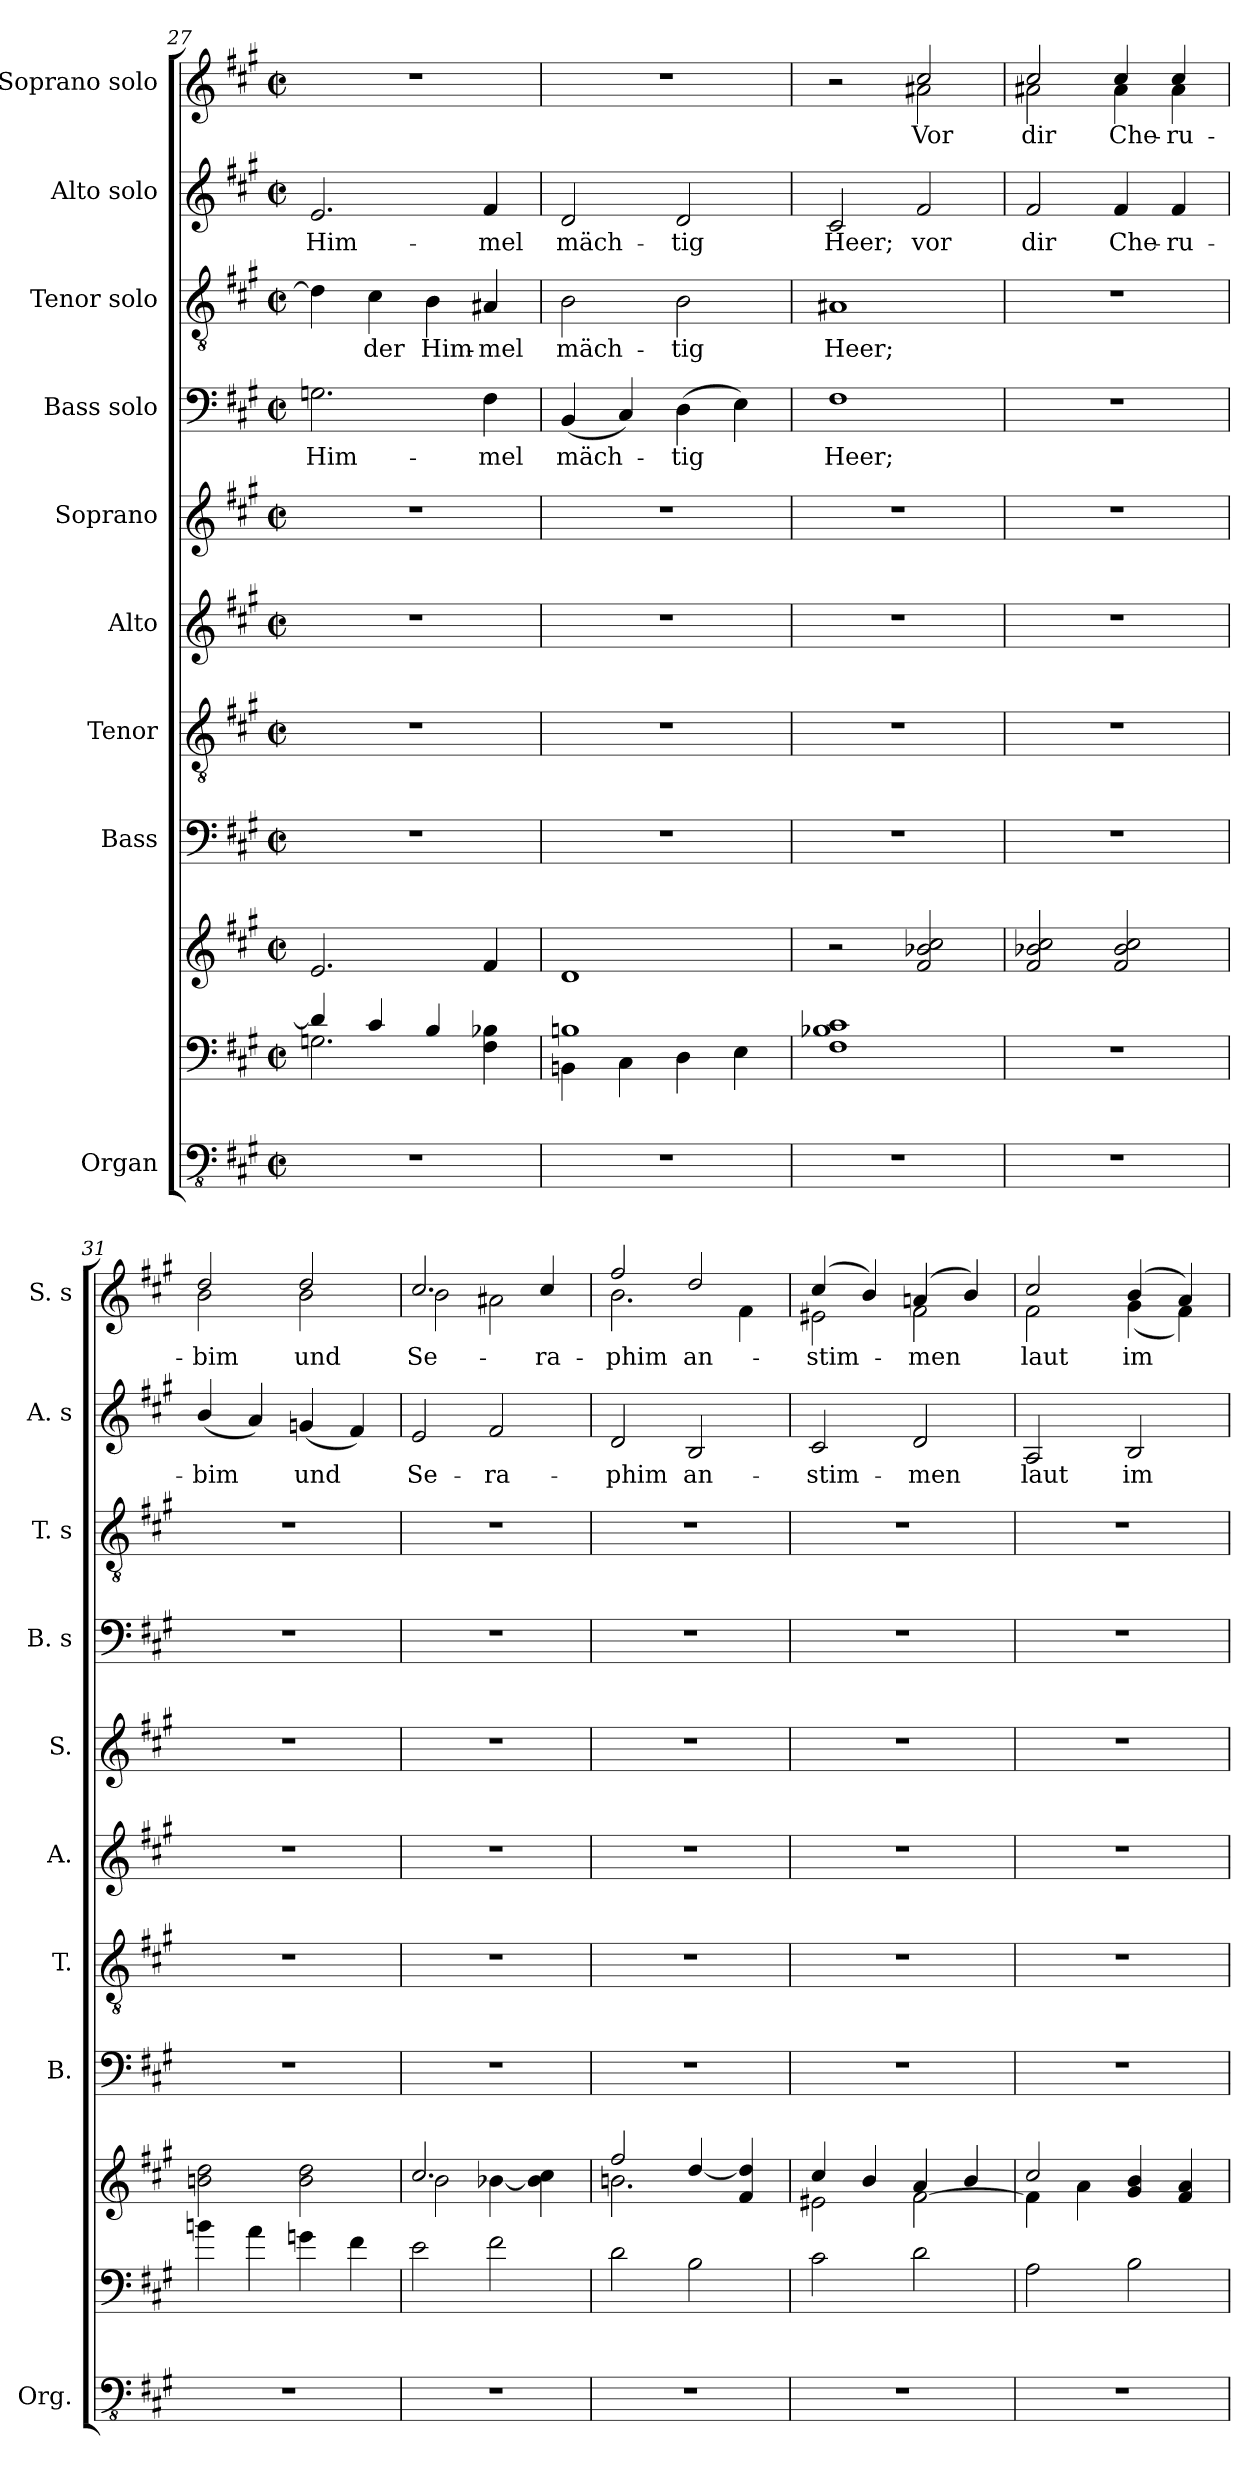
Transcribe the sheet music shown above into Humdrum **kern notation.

**kern	**kern	**kern	**kern	**kern	**kern	**kern	**kern	**text	**kern	**text	**kern	**text	**kern	**text
*part9	*part9	*part9	*part8	*part7	*part6	*part5	*part4	*part4	*part3	*part3	*part2	*part2	*part1	*part1
*staff11	*staff10	*staff9	*staff8	*staff7	*staff6	*staff5	*staff4	*staff4	*staff3	*staff3	*staff2	*staff2	*staff1	*staff1
*I"Organ	*	*	*I"Bass	*I"Tenor	*I"Alto	*I"Soprano	*I"Bass solo	*	*I"Tenor solo	*	*I"Alto solo	*	*I"Soprano solo	*
*I'Org.	*	*	*I'B.	*I'T.	*I'A.	*I'S.	*I'B. s	*	*I'T. s	*	*I'A. s	*	*I'S. s	*
*clefFv4	*clefF4	*clefG2	*clefF4	*clefGv2	*clefG2	*clefG2	*clefF4	*	*clefGv2	*	*clefG2	*	*clefG2	*
*k[f#c#g#]	*k[f#c#g#]	*k[f#c#g#]	*k[f#c#g#]	*k[f#c#g#]	*k[f#c#g#]	*k[f#c#g#]	*k[f#c#g#]	*	*k[f#c#g#]	*	*k[f#c#g#]	*	*k[f#c#g#]	*
*M2/2	*M2/2	*M2/2	*M2/2	*M2/2	*M2/2	*M2/2	*M2/2	*	*M2/2	*	*M2/2	*	*M2/2	*
*met(c|)	*met(c|)	*met(c|)	*met(c|)	*met(c|)	*met(c|)	*met(c|)	*met(c|)	*	*met(c|)	*	*met(c|)	*	*met(c|)	*
=27	=27	=27	=27	=27	=27	=27	=27	=27	=27	=27	=27	=27	=27	=27
*	*^	*	*	*	*	*	*	*	*	*	*	*	*	*
!	!	!	!	!	!	!	!	!	!LO:LY:b	!	!	!	!LO:LY:b	!	!
1r	2.Gn\	4d/]	2.e/	1r	1r	1r	1r	2.Gn\	Him-	4d\]	.	2.e/	Him-	1r	.
!	!	!	!	!	!	!	!	!	!	!	!LO:LY:b	!	!	!	!
.	.	4c#/	.	.	.	.	.	.	.	4c#\	der	.	.	.	.
!	!	!	!	!	!	!	!	!	!	!	!LO:LY:b	!	!	!	!
.	.	4B/	.	.	.	.	.	.	.	4B\	Him-	.	.	.	.
!	!	!	!	!	!	!	!	!	!LO:LY:b	!	!LO:LY:b	!	!LO:LY:b	!	!
.	4F#\ 4B-X\	4ryy	4f#/	.	.	.	.	4F#\	-mel	4A#X/	-mel	4f#/	-mel	.	.
=28	=28	=28	=28	=28	=28	=28	=28	=28	=28	=28	=28	=28	=28	=28	=28
!	!	!	!	!	!	!	!	!	!LO:LY:b	!	!LO:LY:b	!	!LO:LY:b	!	!
1r	1Bn	4BBn\	1d	1r	1r	1r	1r	(<4BB/	mäch-	2B\	mäch-	2d/	mäch-	1r	.
.	.	4C#\	.	.	.	.	.	4C#/)	.	.	.	.	.	.	.
!	!	!	!	!	!	!	!	!	!LO:LY:b	!	!LO:LY:b	!	!LO:LY:b	!	!
.	.	4D\	.	.	.	.	.	(>4D\	-tig	2B\	-tig	2d/	-tig	.	.
.	.	4E\	.	.	.	.	.	4E\)	.	.	.	.	.	.	.
=29	=29	=29	=29	=29	=29	=29	=29	=29	=29	=29	=29	=29	=29	=29	=29
!	!	!	!	!	!	!	!	!	!LO:LY:b	!	!LO:LY:b	!	!LO:LY:b	!	!
*	*v	*v	*	*	*	*	*	*	*	*	*	*	*	*^	*
1r	1F# 1B-X 1c#	2r	1r	1r	1r	1r	1F#	Heer;	1A#X	Heer;	2c#/	Heer;	2r	2ryy	.
!	!	!	!	!	!	!	!	!	!	!	!	!LO:LY:b	!	!	!LO:LY:b
.	.	2f#/ 2b-X/ 2cc#/	.	.	.	.	.	.	.	.	2f#/	vor	2cc#/	2a#X\	Vor
!!LO:PB:g=z	!!
=30	=30	=30	=30	=30	=30	=30	=30	=30	=30	=30	=30	=30	=30	=30	=30
!	!	!	!	!	!	!	!	!	!	!	!	!LO:LY:b	!	!	!LO:LY:b
1r	1r	2f#/ 2b-X/ 2cc#/	1r	1r	1r	1r	1r	.	1r	.	2f#/	dir	2cc#/	2a#X\	dir
!	!	!	!	!	!	!	!	!	!	!	!	!LO:LY:b	!	!	!LO:LY:b
.	.	2f#/ 2b-/ 2cc#/	.	.	.	.	.	.	.	.	4f#/	Che-	4cc#/	4a#\	Che-
!	!	!	!	!	!	!	!	!	!	!	!	!LO:LY:b	!	!	!LO:LY:b
.	.	.	.	.	.	.	.	.	.	.	4f#/	-ru-	4cc#/	4a#\	-ru-
=31	=31	=31	=31	=31	=31	=31	=31	=31	=31	=31	=31	=31	=31	=31	=31
!	!	!	!	!	!	!	!	!	!	!	!	!LO:LY:b	!	!	!LO:LY:b
1r	4bn\	2bn\ 2dd\	1r	1r	1r	1r	1r	.	1r	.	(<4b/	-bim	2dd/	2b\	-bim
.	4a\	.	.	.	.	.	.	.	.	.	4a/)	.	.	.	.
!	!	!	!	!	!	!	!	!	!	!	!	!LO:LY:b	!	!	!LO:LY:b
.	4gn\	2b\ 2dd\	.	.	.	.	.	.	.	.	(<4gn/	und	2dd/	2b\	und
.	4f#\	.	.	.	.	.	.	.	.	.	4f#/)	.	.	.	.
=32	=32	=32	=32	=32	=32	=32	=32	=32	=32	=32	=32	=32	=32	=32	=32
*	*	*^	*	*	*	*	*	*	*	*	*	*	*	*	*
!	!	!	!	!	!	!	!	!	!	!	!	!	!LO:LY:b	!	!	!LO:LY:b
1r	2e\	2.cc#/	2b\	1r	1r	1r	1r	1r	.	1r	.	2e/	Se-	2.cc#/	2b\	Se-
!	!	!	!	!	!	!	!	!	!	!	!	!	!LO:LY:b	!	!	!
.	2f#\	.	[4b-X\	.	.	.	.	.	.	.	.	2f#/	-ra-	.	2a#X\	.
!	!	!	!	!	!	!	!	!	!	!	!	!	!	!	!	!LO:LY:b
.	.	4b-\] 4cc#\	4ryy	.	.	.	.	.	.	.	.	.	.	4cc#/	.	-ra-
=33	=33	=33	=33	=33	=33	=33	=33	=33	=33	=33	=33	=33	=33	=33	=33	=33
!	!	!	!	!	!	!	!	!	!	!	!	!	!LO:LY:b	!	!	!LO:LY:b
1r	2d\	2.bn\	2ff#/	1r	1r	1r	1r	1r	.	1r	.	2d/	-phim	2ff#/	2.b\	-phim
!	!	!	!	!	!	!	!	!	!	!	!	!	!LO:LY:b	!	!	!LO:LY:b
.	2B\	.	[4dd/	.	.	.	.	.	.	.	.	2B/	an-	2dd/	.	an-
.	.	4f#/ 4dd/]	4ryy	.	.	.	.	.	.	.	.	.	.	.	4f#\	.
=34	=34	=34	=34	=34	=34	=34	=34	=34	=34	=34	=34	=34	=34	=34	=34	=34
!	!	!	!	!	!	!	!	!	!	!	!	!	!LO:LY:b	!	!	!LO:LY:b
1r	2c#\	2e#X\	4cc#/	1r	1r	1r	1r	1r	.	1r	.	2c#/	-stim-	(>4cc#/	2e#X\	-stim-
.	.	.	4b/	.	.	.	.	.	.	.	.	.	.	4b/)	.	.
!	!	!	!	!	!	!	!	!	!	!	!	!	!LO:LY:b	!	!	!LO:LY:b
.	2d\	[2f#\	4a/	.	.	.	.	.	.	.	.	2d/	-men	(>4an/	2f#\	-men
.	.	.	4b/	.	.	.	.	.	.	.	.	.	.	4b/)	.	.
=35	=35	=35	=35	=35	=35	=35	=35	=35	=35	=35	=35	=35	=35	=35	=35	=35
*	*	*	*	*	*	*	*	*	*	*	*	*	*	*MM130	*	*
!	!	!	!	!	!	!	!	!	!	!	!	!	!LO:LY:b	!	!	!LO:LY:b
1r	2A\	2cc#/	4f#\]	1r	1r	1r	1r	1r	.	1r	.	2A/	laut	2cc#/	2f#\	laut
.	.	.	4a\	.	.	.	.	.	.	.	.	.	.	.	.	.
!	!	!	!	!	!	!	!	!	!	!	!	!	!LO:LY:b	!	!	!LO:LY:b
.	2B\	4g#/ 4b/	2ryy	.	.	.	.	.	.	.	.	2B/	im	(>4b/	(<4g#\	im
.	.	4f#/ 4a/	.	.	.	.	.	.	.	.	.	.	.	4a/)	4f#\)	.
*	*	*v	*v	*	*	*	*	*	*	*	*	*	*	*v	*v	*
=	=	=	=	=	=	=	=	=	=	=	=	=	=	=
*-	*-	*-	*-	*-	*-	*-	*-	*-	*-	*-	*-	*-	*-	*-
